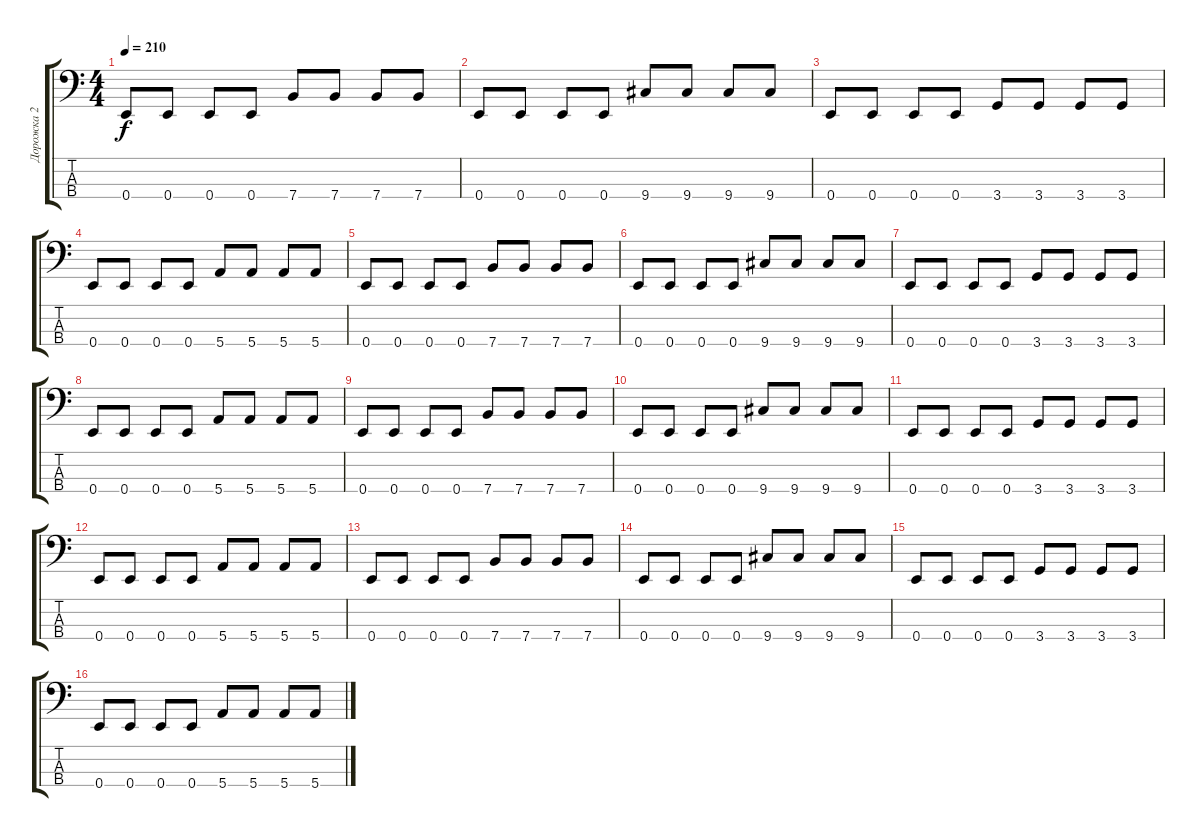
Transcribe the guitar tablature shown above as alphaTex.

\track ("Дорожка 2" "Дорожка 2") {instrument electricbasspick}
\staff {score tabs}
\tuning (G2 D2 A1 E1) {hide}
\ts (4 4)
\tempo 210
\clef f4
\ks c
0.4.8{dy f} 0.4.8 0.4.8 0.4.8 7.4.8 7.4.8 7.4.8 7.4.8 |
0.4.8 0.4.8 0.4.8 0.4.8 9.4.8 9.4.8 9.4.8 9.4.8 |
0.4.8 0.4.8 0.4.8 0.4.8 3.4.8 3.4.8 3.4.8 3.4.8 |
0.4.8 0.4.8 0.4.8 0.4.8 5.4.8 5.4.8 5.4.8 5.4.8 |
0.4.8 0.4.8 0.4.8 0.4.8 7.4.8 7.4.8 7.4.8 7.4.8 |
0.4.8 0.4.8 0.4.8 0.4.8 9.4.8 9.4.8 9.4.8 9.4.8 |
0.4.8 0.4.8 0.4.8 0.4.8 3.4.8 3.4.8 3.4.8 3.4.8 |
0.4.8 0.4.8 0.4.8 0.4.8 5.4.8 5.4.8 5.4.8 5.4.8 |
0.4.8 0.4.8 0.4.8 0.4.8 7.4.8 7.4.8 7.4.8 7.4.8 |
0.4.8 0.4.8 0.4.8 0.4.8 9.4.8 9.4.8 9.4.8 9.4.8 |
0.4.8 0.4.8 0.4.8 0.4.8 3.4.8 3.4.8 3.4.8 3.4.8 |
0.4.8 0.4.8 0.4.8 0.4.8 5.4.8 5.4.8 5.4.8 5.4.8 |
0.4.8 0.4.8 0.4.8 0.4.8 7.4.8 7.4.8 7.4.8 7.4.8 |
0.4.8 0.4.8 0.4.8 0.4.8 9.4.8 9.4.8 9.4.8 9.4.8 |
0.4.8 0.4.8 0.4.8 0.4.8 3.4.8 3.4.8 3.4.8 3.4.8 |
0.4.8 0.4.8 0.4.8 0.4.8 5.4.8 5.4.8 5.4.8 5.4.8
